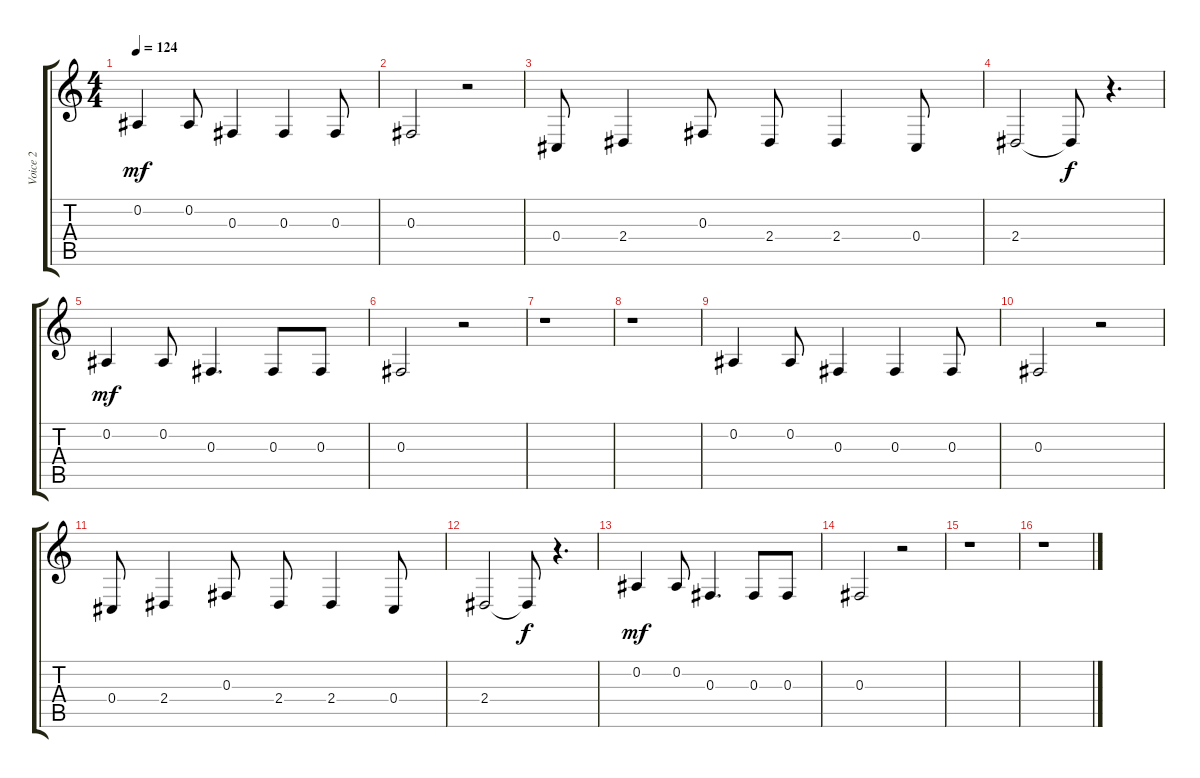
\track ("Voice 2" "Voice 2") {instrument lead6voice}
\staff {score tabs}
\tuning (Eb4 Bb3 Gb3 Db3 Ab2 Eb2) {hide}
\ts (4 4)
\tempo 124
\clef g2
\ks c
0.2.4{dy mf} 0.2.8 0.3.4 0.3.4 0.3.8 |
0.3.2 r.2 |
0.4.8 2.4.4 0.3.8 2.4.8 2.4.4 0.4.8 |
2.4.2 2.4{t}.8{dy f} r.4{d} |
0.2.4{dy mf} 0.2.8 0.3.4{d} 0.3.8 0.3.8 |
0.3.2 r.2 |
r.1 |
r.1 |
0.2.4 0.2.8 0.3.4 0.3.4 0.3.8 |
0.3.2 r.2 |
0.4.8 2.4.4 0.3.8 2.4.8 2.4.4 0.4.8 |
2.4.2 2.4{t}.8{dy f} r.4{d} |
0.2.4{dy mf} 0.2.8 0.3.4{d} 0.3.8 0.3.8 |
0.3.2 r.2 |
r.1 |
r.1
